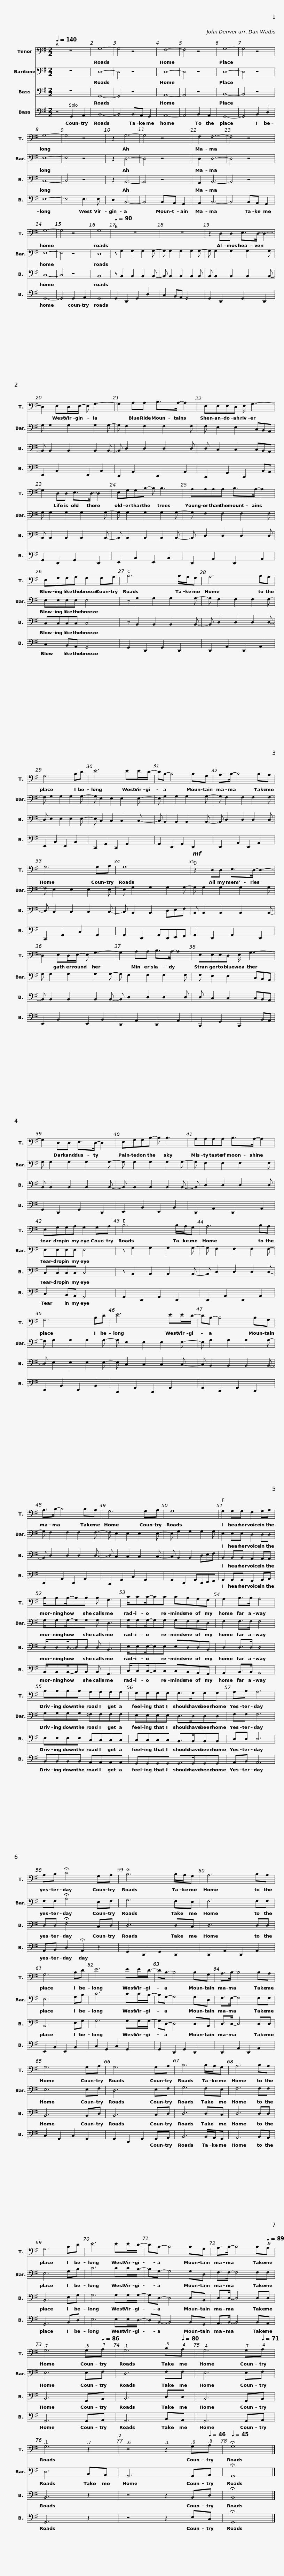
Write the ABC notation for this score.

X:1
%%score 1 2 3 4
L:1/8
Q:1/4=140
M:2/2
I:linebreak $
K:G
V:1 bass
V:2 bass
V:3 bass
V:4 bass
V:1
 z8 | G,8- | G,4 z4 | F,8- | F,4 z4 | %5
 G,8- | G,4 z4 | G,8- | G,4 z4 |$ z2 G,6- | %10
 G,4 z4 | F,2 F,6- | F,4 z4 | G,8- | G,4 z4 | %15
 G,8 |[Q:1/4=90] z8 |$ z8 | z2 D,D, E,>D,- D,2- | D,2 E,D,/E,/- E, G,3- |$ %20
 G,2 A,A, B,>A,- A,2 | E,E,E,D, E,/ G,7/2- | G,2 D,D, E,>D,- D,2 |$ E,G,G,B,- B, B,3 | A,A,A,A, B,>A,- A,2 | %25
 E,G,G,A, G,2 G,A, |$ B,6 B,/A,/G, | A,6 B,A, | G,6 B,D | E6 EE/D/- |$ %30
 DB,- B,4 B,G, | A,>B,- B,4 B,A, | G,6 G,A, | G,8 |$!mf! z2 D,D, E,>D,- D,2- | %35
 D,2 E,D,/E,/- E, G,3- | G,2 A,A, B,>A,- A,2 |$ E,E,E,D, E,/ G,7/2- | G,2 D,D, E,>D,- D,2 | E,G,G,B,- B, B,3 |$ %40
 A,A,A,A, B,>A,- A,2 | E,G,G,A, G,2 G,A, | B,6 B,/A,/G, |$ A,6 B,A, | G,6 B,D | %45
 E6 EE/D/- | DB,- B,4 B,G, |$ A,>B,- B,4 B,A, | G,6 G,A, | G,8 | %50
 G,2 G,G, F,2 G,A, |$ B,/B,B,/-B,B, B, G,3 | C/CC/-CC CB,A,G, | A,2 B,>B, A,4 |$ B,B,B,B, A,A,A,A, | %55
 G,G,G,G, G,>G,G,G, | A,B, A,6 |$ A,B, !fermata!C4 G,A, | B,6 B,/A,/G, | A,6 B,A, | %60
 G,6 B,D | E6 EE/D/- |$ DB,- B,4 B,G, | A,>B,- B,4 B,A, | G,6 G,A, | %65
 G,6 G,A, | B,6 B,/A,/G, |$ A,6 B,A, | G,6 B,D | E6 EE/D/- | %70
 DB,- B,4 B,G, | A,>B,- B,4[Q:1/4=90] B,[Q:1/4=89]A, |$[Q:1/4=89] G,6[Q:1/4=87] G,[Q:1/4=86]A, |[Q:1/4=86] G,6[Q:1/4=81] B,[Q:1/4=80]A, |[Q:1/4=79] G,6[Q:1/4=72] G,[Q:1/4=71]A, | %75
[Q:1/4=70] G,6[Q:1/4=61] z2[Q:1/4=60] |[Q:1/4=58] z4[Q:1/4=52] z2[Q:1/4=48] G,[Q:1/4=46]A, |$[Q:1/4=45] !fermata!G,8 |] %78
V:2
 z8 | D,8- | D,4 z4 | D,8- | D,4 z4 | %5
 D,8- | D,4 z4 | E,8- | E,4 z4 |$ z2 D,6- | %10
 D,4 z4 | D,2 D,6- | D,4 z4 | E,8- | E,4 z4 | %15
 D,8 | z G,2 G,2 G,2 G,- |$ G, G,2 G,2 G,2 G,- | G, G,2 G,2 G,2 G, | G, G,2 G,2 G,2 G,- |$ %20
 G, F,2 F,2 F,2 F, | F, E,2 E,2 C,B,,A,, | G, G,2 G,2 G,2 G,- |$ G, G,2 G,2 G,2 G,- | G, F,2 F,2 F,2 F, | %25
 E,E,E,E, E,4 |$ z G,2 G,2 G,2 G,- | G, F,2 F,2 F,2 F,- | F, G,2 G,2 G,2 G,- | G, E,2 E,2 E,2 E,- |$ %30
 E, G,2 G,2 G,2 G,- | G, F,2 F,2 F,2 F,- | F, E,2 E,2 E,2 E,- | E, G,2 G,2 G,2 G,- |$ G, G,2 G,2 G,2 G, | %35
 G, G,2 G,2 G,2 G,- | G, F,2 F,2 F,2 F, |$ F, E,2 E,2 C,B,,A,, | G, G,2 G,2 G,2 G,- | G, G,2 G,2 G,2 G,- |$ %40
 G, F,2 F,2 F,2 F, | E,E,E,E, E,4 | z G,2 G,2 G,2 G,- |$ G, F,2 F,2 F,2 F,- | F, G,2 G,2 G,2 G,- | %45
 G, E,2 E,2 E,2 E,- | E, G,2 G,2 G,2 G,- |$ G, F,2 F,2 F,2 F,- | F, E,2 E,2 E,2 E,- | E, G,2 G,2 G,2 G, | %50
 E,2 E,E, D,2 D,D, |$ G,/G,G,/-G,G, G, D,3 | G,/G,G,/-G,G, G,F,F,D, | F,2 F,>F, F,4 |$ G,G,G,G, =F,F,F,F, | %55
 E,E,E,E, D,>D,D,D, | F,F, F,6 |$ F,F, !fermata!A,4 E,F, | G,6 F,E, | F,6 F,F, | %60
 E,6 G,B, | C6 CC/B,/- |$ B,G,- G,4 G,D, | F,>F,- F,4 F,F, | E,6 E,F, | %65
 D,6 E,F, | G,6 F,E, |$ F,6 F,F, | E,6 G,B, | C6 CC/B,/- | %70
 B,G,- G,4 G,D, | F,>F,- F,4 F,F, |$ E,6 E,F, | D,6 F,F, | E,6 E,F, | %75
 D,6 B,,A,, | G,,6 G,,A,, |$ !fermata!G,,8 |] %78
V:3
 z8 | G,,8- | G,,4 z4 | A,,8- | A,,4 z4 | %5
 B,,8- | B,,4 z4 | C,8- | C,4 z4 |$ z2 B,,6- | %10
 B,,4 z4 | A,,2 B,,6- | B,,4 z4 | C,8- | C,4 z4 | %15
 B,,8 | z B,,2 B,,2 B,,2 B,,- |$ B,, B,,2 B,,2 B,,2 B,, | B,, B,,2 B,,2 B,,2 B,,- | B,, B,,2 B,,2 B,,2 B,,- |$ %20
 B,, D,2 D,2 D,2 D, | D, C,2 C,2 C,B,,A,, | B,, B,,2 B,,2 B,,2 B,,- |$ B,, B,,2 B,,2 B,,2 B,,- | B,, D,2 D,2 D,2 D, | %25
 C,C,C,C, C,4 |$ z B,,2 B,,2 B,,2 B,,- | B,, D,2 D,2 D,2 D,- | D, E,2 E,2 E,2 E,- | E, C,2 C,2 C,2 C,- |$ %30
 C, B,,2 B,,2 B,,2 B,,- | B,, D,2 D,2 D,2 D,- | D, C,2 C,2 C,2 C,- | C, B,,2 B,,2 D,E,F, |$ B,, B,,2 B,,2 B,,2 B,,- | %35
 B,, B,,2 B,,2 B,,2 B,,- | B,, D,2 D,2 D,2 D, |$ D, C,2 C,2 C,B,,A,, | B,, B,,2 B,,2 B,,2 B,,- | B,, B,,2 B,,2 B,,2 B,,- |$ %40
 B,, D,2 D,2 D,2 D, | C,C,C,C, C,4 | z B,,2 B,,2 B,,2 B,,- |$ B,, D,2 D,2 D,2 D,- | D, E,2 E,2 E,2 E,- | %45
 E, C,2 C,2 C,2 C,- | C, B,,2 B,,2 B,,2 B,,- |$ B,, D,2 D,2 D,2 D,- | D, C,2 C,2 C,2 C,- | C, B,,2 B,,2 D,E,F, | %50
 B,,2 B,,B,, A,,2 A,,A,, |$ D,/D,D,/-D,D, D, B,,3 | E,/E,E,/-E,E, E,D,D,B,, | D,2 D,>D, D,4 |$ E,E,E,E, C,C,C,C, | %55
 C,C,C,C, B,,>B,,B,,B,, | D,D, D,6 |$ D,D, !fermata!F,4 C,D, | D,6 D,C, | D,6 D,D, | %60
 B,,6 E,G, | G,6 G,G,/G,/- |$ G,D,- D,4 D,B,, | D,>D,- D,4 D,D, | B,,6 B,,D, | %65
 B,,6 C,D, | D,6 D,C, |$ D,6 D,D, | B,,6 E,G, | G,6 G,G,/G,/- | %70
 G,D,- D,4 D,B,, | D,>D,- D,4 D,D, |$ B,,6 G,,B,, | B,,6 D,D, | B,,6 G,,B,, | %75
 B,,6 z2 | z4 z2 B,,D, |$ !fermata!B,,8 |] %78
V:4
 z4 G,,2 A,,2 | B,,8- | B,,4 B,,A,, G,,2 | A,,8- | A,,4 B,,2 A,,2 | %5
 G,,8- | G,,4 B,,2 D,2 | E,8- | E,4 E,3 E, |$ D,2 B,,6- | %10
 B,,4 B,,A,, G,,2 | A,,2 B,,6- | B,,4 B,,A,, G,,2 | G,,8- | G,,4 G,,2 A,,2 | %15
 G,,8 | G,,2 D,,2 G,,2 D,2 |$ C,2 B,,A,, G,,4 | G,,2 D,,2 G,,2 D,,2 | E,,2 B,,2 E,,2 B,,2 |$ %20
 D,,2 A,,2 D,,2 A,,2 | C,,2 G,,2 C,,2 B,,A,, | G,,2 D,,2 G,,2 D,,2 |$ E,,2 B,,2 E,,2 B,,2 | D,,2 A,,2 D,,2 A,,2 | %25
 C,2 B,,A,, G,,4 |$ G,,2 D,,2 G,,2 D,,2 | D,,2 A,,2 D,,2 A,,2 | E,,2 B,,2 E,,2 B,,2 | C,,2 G,,2 C,,2 G,,2 |$ %30
 G,,2 D,,2 G,,2 D,,2 | D,,2 A,,2 D,,2 A,,2 | C,,2 G,,2 C,2 G,,2 | G,,2 D,,2 G,,D,,E,,F,, |$ G,,2 D,,2 G,,2 D,,2 | %35
 E,,2 B,,2 E,,2 B,,2 | D,,2 A,,2 D,,2 A,,2 |$ C,,2 G,,2 C,,2 B,,A,, | G,,2 D,,2 G,,2 D,,2 | E,,2 B,,2 E,,2 B,,2 |$ %40
 D,,2 A,,2 D,,2 A,,2 | C,2 B,,A,, G,,4 | G,,2 D,,2 G,,2 D,,2 |$ D,,2 A,,2 D,,2 A,,2 | E,,2 B,,2 E,,2 B,,2 | %45
 C,,2 G,,2 C,,2 G,,2 | G,,2 D,,2 G,,2 D,,2 |$ D,,2 A,,2 D,,2 A,,2 | C,,2 G,,2 C,2 G,,2 | G,,2 D,,2 G,,D,,E,,F,, | %50
 G,,2 G,,G,, F,,2 G,,A,, |$ B,,/B,,B,,/-B,,B,, B,, G,,3 | C,/C,C,/-C,C, C,B,,A,,G,, | A,,2 B,,>B,, A,,4 |$ B,,B,,B,,B,, A,,A,,A,,A,, | %55
 G,,G,,G,,G,, G,,>G,,G,,G,, | A,,B,, A,,6 |$ A,,B,, D,2 !fermata!A,,2 z2 | G,,2 D,,2 G,,2 D,,2 | D,,2 A,,2 D,,2 A,,2 | %60
 E,,2 B,,2 E,,2 B,,2 | C,2 G,,2 C,2 G,,2 |$ G,,2 D,,2 G,,2 D,,2 | D,,2 A,,2 D,,2 A,,2 | C,2 G,,2 C,2 G,,2 | %65
 G,,2 D,,2 G,,2 G,,A,, | B,,6 B,,/A,,/G,, |$ A,,6 B,,A,, | G,,6 B,,D, | E,6 E,E,/D,/- | %70
 D,B,,- B,,4 B,,G,, | A,,>B,,- B,,4 B,,A,, |$ G,,6 G,,A,, | G,,6 B,,A,, | G,,6 G,,A,, | %75
 G,,6 z2 | z4 z2 E,C, |$ !fermata!G,,8 |] %78
